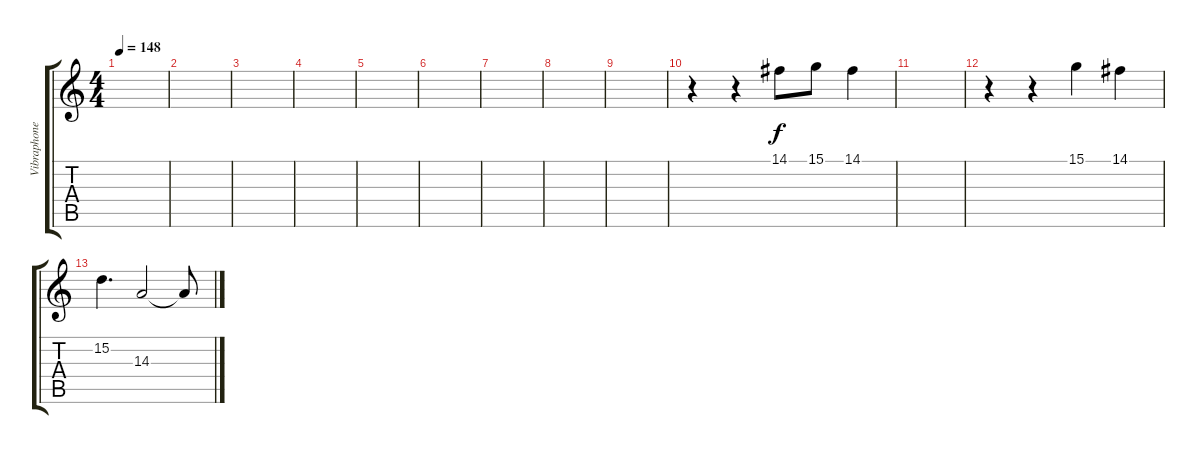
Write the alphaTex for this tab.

\track ("Vibraphone" "Vibraphone") {instrument vibraphone}
\staff {score tabs}
\tuning (E4 B3 G3 D3 A2 E2) {hide}
\ts (4 4)
\tempo 148
\clef g2
\ks c
|
|
|
|
|
|
|
|
|
r.4 r.4 14.1.8 15.1.8 14.1.4 |
|
r.4 r.4 15.1.4 14.1.4 |
15.2.4{d} 14.3.2 14.3{t}.8
